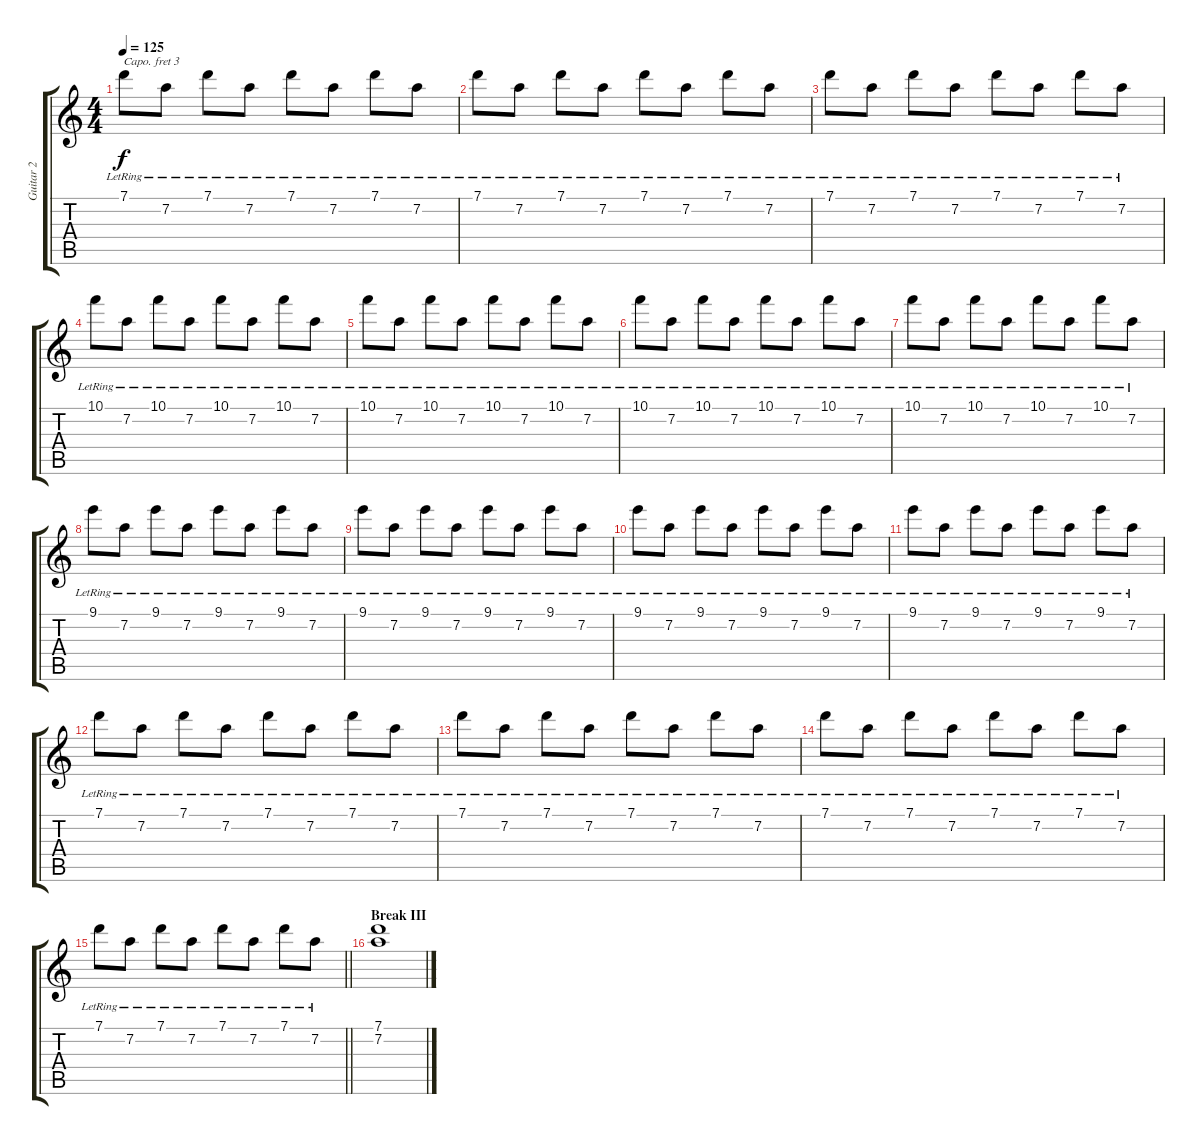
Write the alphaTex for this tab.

\track ("Guitar 2" "Guitar 2") {instrument acousticguitarsteel}
\staff {score tabs}
\capo 3
\tuning (E4 B3 G3 D3 A2 E2) {hide}
\ts (4 4)
\tempo 125
\clef g2
\ks c
7.1{lr}.8{dy f} 7.2{lr}.8 7.1{lr}.8 7.2{lr}.8 7.1{lr}.8 7.2{lr}.8 7.1{lr}.8 7.2{lr}.8 |
7.1{lr}.8 7.2{lr}.8 7.1{lr}.8 7.2{lr}.8 7.1{lr}.8 7.2{lr}.8 7.1{lr}.8 7.2{lr}.8 |
7.1{lr}.8 7.2{lr}.8 7.1{lr}.8 7.2{lr}.8 7.1{lr}.8 7.2{lr}.8 7.1{lr}.8 7.2{lr}.8 |
10.1{lr}.8 7.2{lr}.8 10.1{lr}.8 7.2{lr}.8 10.1{lr}.8 7.2{lr}.8 10.1{lr}.8 7.2{lr}.8 |
10.1{lr}.8 7.2{lr}.8 10.1{lr}.8 7.2{lr}.8 10.1{lr}.8 7.2{lr}.8 10.1{lr}.8 7.2{lr}.8 |
10.1{lr}.8 7.2{lr}.8 10.1{lr}.8 7.2{lr}.8 10.1{lr}.8 7.2{lr}.8 10.1{lr}.8 7.2{lr}.8 |
10.1{lr}.8 7.2{lr}.8 10.1{lr}.8 7.2{lr}.8 10.1{lr}.8 7.2{lr}.8 10.1{lr}.8 7.2{lr}.8 |
9.1{lr}.8 7.2{lr}.8 9.1{lr}.8 7.2{lr}.8 9.1{lr}.8 7.2{lr}.8 9.1{lr}.8 7.2{lr}.8 |
9.1{lr}.8 7.2{lr}.8 9.1{lr}.8 7.2{lr}.8 9.1{lr}.8 7.2{lr}.8 9.1{lr}.8 7.2{lr}.8 |
9.1{lr}.8 7.2{lr}.8 9.1{lr}.8 7.2{lr}.8 9.1{lr}.8 7.2{lr}.8 9.1{lr}.8 7.2{lr}.8 |
9.1{lr}.8 7.2{lr}.8 9.1{lr}.8 7.2{lr}.8 9.1{lr}.8 7.2{lr}.8 9.1{lr}.8 7.2{lr}.8 |
7.1{lr}.8 7.2{lr}.8 7.1{lr}.8 7.2{lr}.8 7.1{lr}.8 7.2{lr}.8 7.1{lr}.8 7.2{lr}.8 |
7.1{lr}.8 7.2{lr}.8 7.1{lr}.8 7.2{lr}.8 7.1{lr}.8 7.2{lr}.8 7.1{lr}.8 7.2{lr}.8 |
7.1{lr}.8 7.2{lr}.8 7.1{lr}.8 7.2{lr}.8 7.1{lr}.8 7.2{lr}.8 7.1{lr}.8 7.2{lr}.8 |
\barLineRight lightlight
7.1{lr}.8 7.2{lr}.8 7.1{lr}.8 7.2{lr}.8 7.1{lr}.8 7.2{lr}.8 7.1{lr}.8 7.2{lr}.8 |
\section ("" "Break III ")
(7.1 7.2).1
